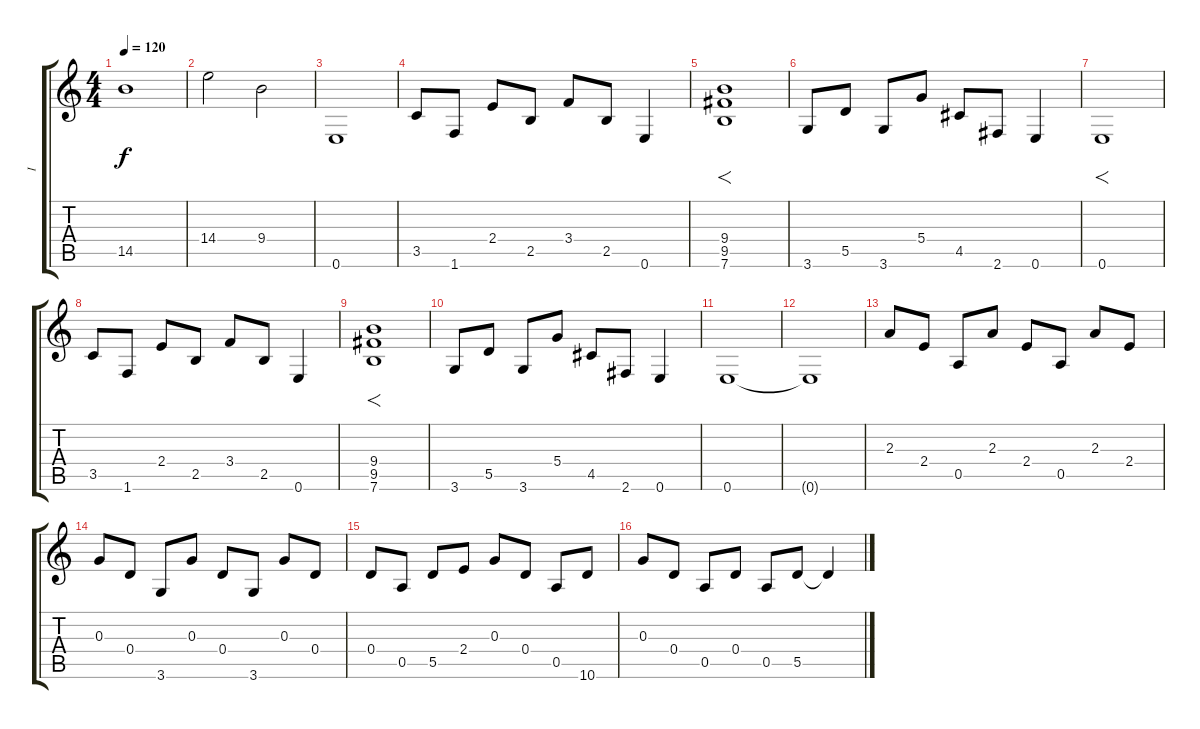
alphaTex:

\track ("I" "I") {instrument contrabass}
\staff {score tabs}
\tuning (E4 B3 G3 D3 A2 E2) {hide}
\ts (4 4)
\tempo 120
\clef g2
\ks c
14.5.1{dy f} |
14.4.2 9.4.2 |
0.6.1 |
3.5.8{volume 10 balance 8 instrument contrabass} 1.6.8 2.4.8 2.5.8 3.4.8 2.5.8 0.6.4 |
(9.4 9.5 7.6).1{f} |
3.6.8 5.5.8 3.6.8 5.4.8 4.5.8 2.6.8 0.6.4 |
0.6.1{f} |
3.5.8 1.6.8 2.4.8 2.5.8 3.4.8 2.5.8 0.6.4 |
(9.4 9.5 7.6).1{f} |
3.6.8 5.5.8 3.6.8 5.4.8 4.5.8 2.6.8 0.6.4 |
0.6.1 |
0.6{t}.1 |
2.3.8 2.4.8 0.5.8 2.3.8 2.4.8 0.5.8 2.3.8 2.4.8 |
0.3.8 0.4.8 3.6.8 0.3.8 0.4.8 3.6.8 0.3.8 0.4.8 |
0.4.8 0.5.8 5.5.8 2.4.8 0.3.8 0.4.8 0.5.8 10.6.8 |
0.3.8 0.4.8 0.5.8 0.4.8 0.5.8 5.5.8 5.5{t}.4
